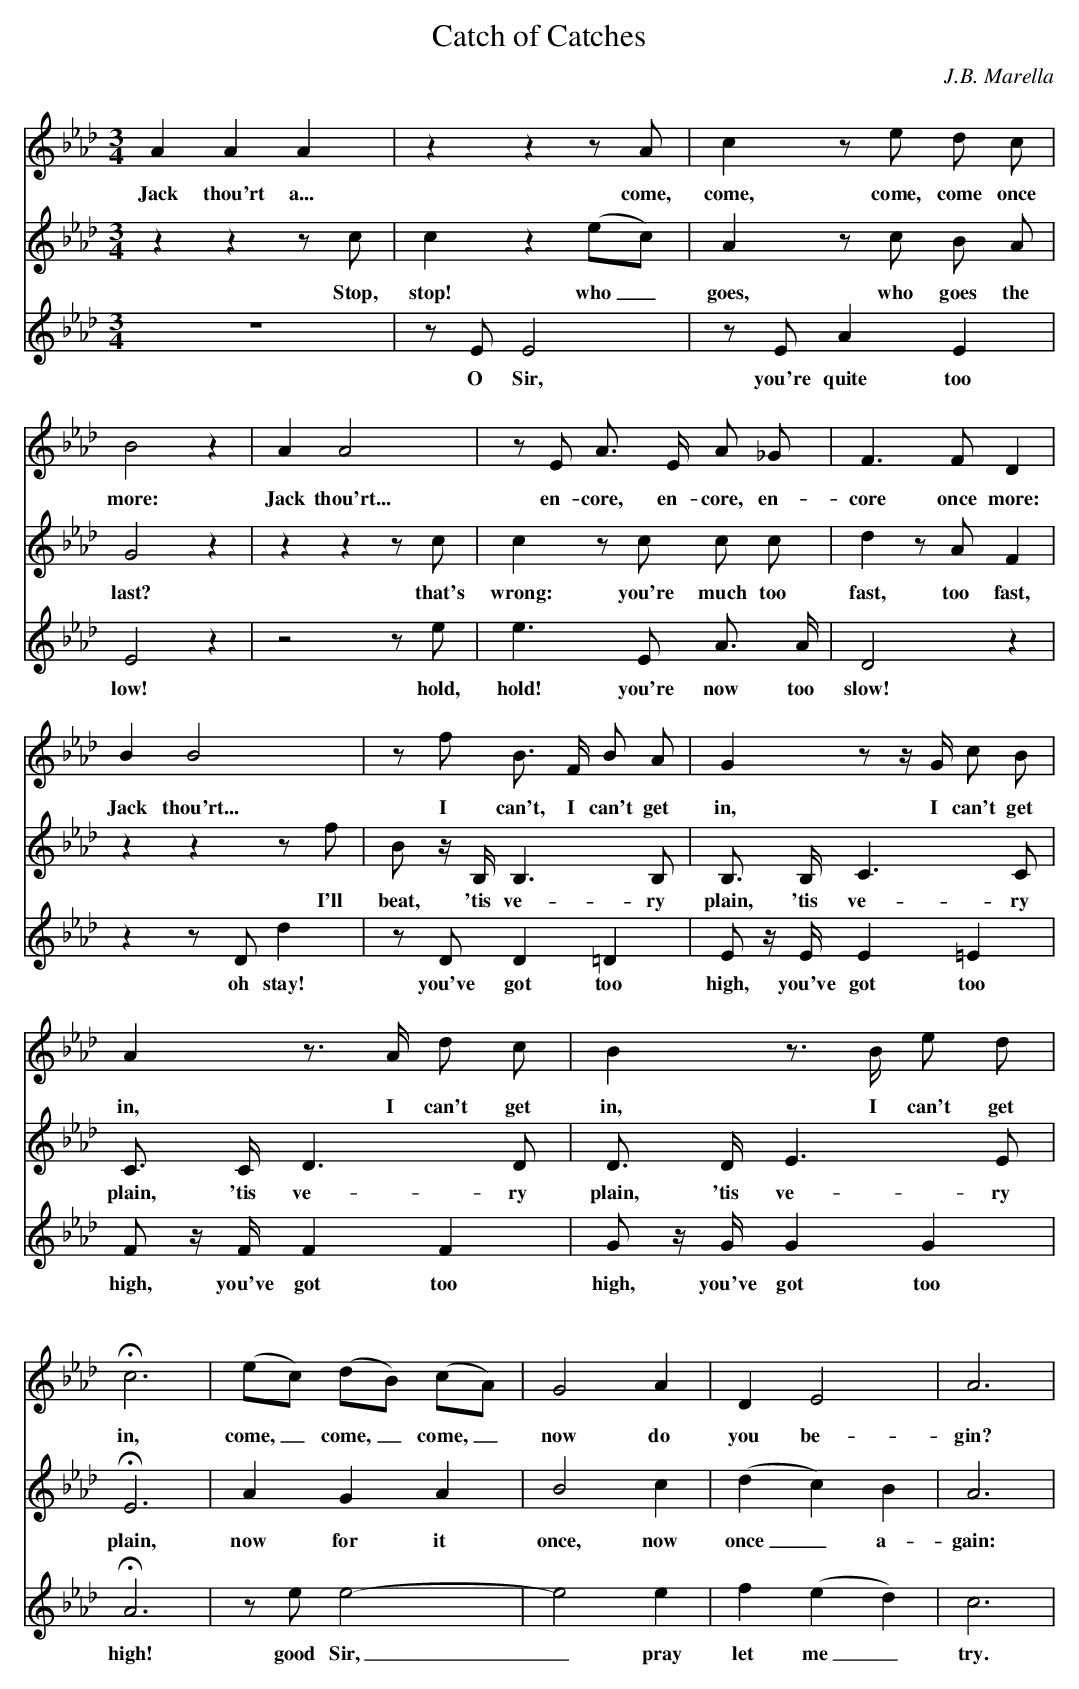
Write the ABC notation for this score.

X:1
T:Catch of Catches
C:J.B. Marella
M:3/4
L:1/8
K:Ab
V:1
A2A2A2|z2z2zA|c2ze d c|B4z2|A2A4|zE A> E A _G|F3FD2|B2B4|zf B> F B A|G2zz/ G/ c B|A2z> A d c|B2z> B e d|Hc6|(ec) (dB) (cA)|G4A2|D2E4|A6|
w:Jack thou'rt a... come, come, come, come once more: Jack thou'rt... en-core, en-core, en-core once more: Jack thou'rt... I can't, I can't get in, I can't get in, I can't get in, I can't get in, come,_ come,_ come,_ now do you be-gin?
V:2
z2z2zc|c2z2(ec)|A2zc B A|G4z2|z2z2zc|c2zc c c|d2zAF2|z2z2zf|Bz/ B,/B,3B,|B,> B,C3C|C> CD3D|D> DE3E|HE6|A2G2A2|B4c2|(d2c2)B2|A6|
w:Stop, stop! who_ goes, who goes the last? that's wrong: you're much too fast, too fast, I'll beat, 'tis ve-ry plain, 'tis ve-ry plain, 'tis ve-ry plain, 'tis ve-ry plain, now for it once, now once_ a-gain:
V:3
Z|zEE4|zEA2E2|E4z2|z4ze|e3E A> A|D4z2|z2zDd2|zDD2=D2|Ez/ E/E2=E2|Fz/ F/F2F2|Gz/ G/G2G2|HA6|zee4-|e4e2|f2(e2d2)|c6|
w:O Sir, you're quite too low! hold, hold! you're now too slow! oh stay! you've got too high, you've got too high, you've got too high, you've got too high!  good Sir,_ pray let me_ try.
